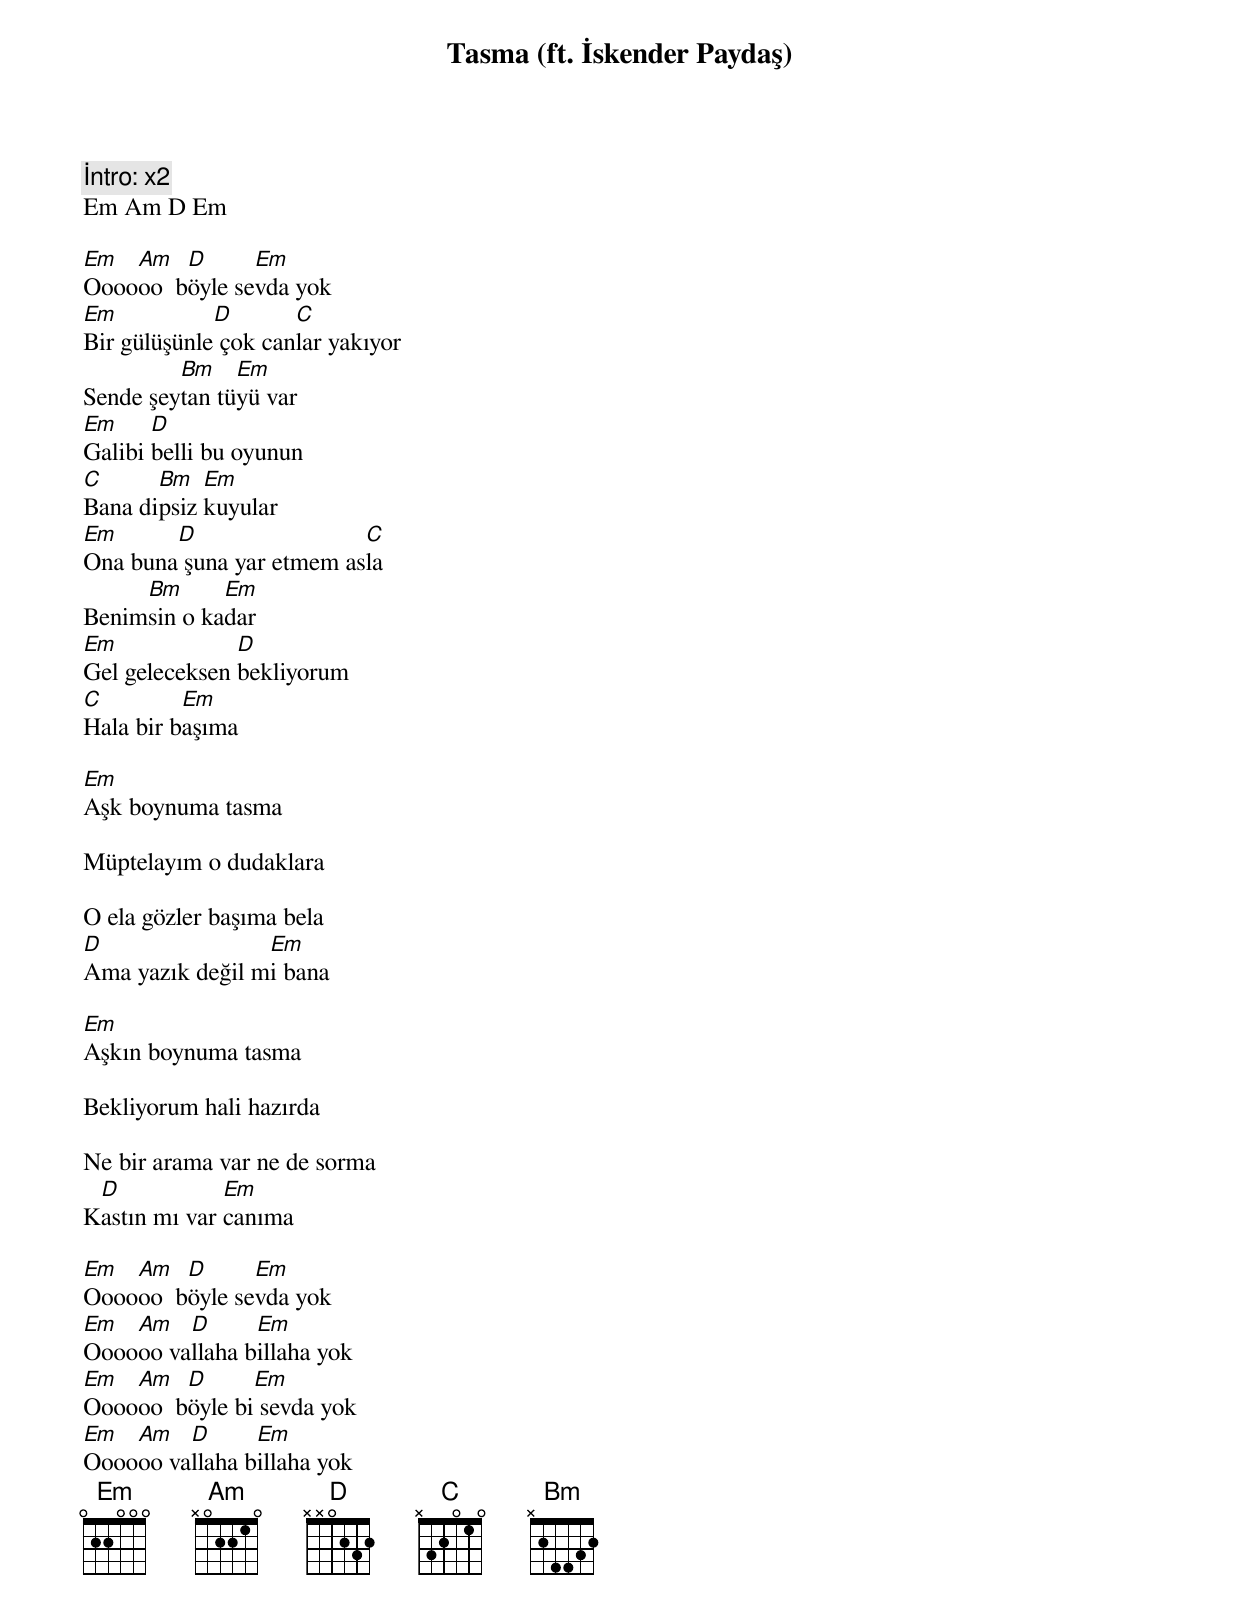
{title: Tasma (ft. İskender Paydaş)}
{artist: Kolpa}

İntro: x2
Em Am D Em

Em  Am   D      Em
Oooooo  böyle sevda yok
Em           D       C
Bir gülüşünle çok canlar yakıyor
         Bm    Em
Sende şeytan tüyü var
Em     D
Galibi belli bu oyunun
C      Bm   Em
Bana dipsiz kuyular
Em      D                 C
Ona buna şuna yar etmem asla
     Bm      Em
Benimsin o kadar
Em             D
Gel geleceksen bekliyorum
C         Em
Hala bir başıma

Em
Aşk boynuma tasma

Müptelayım o dudaklara

O ela gözler başıma bela
D                Em
Ama yazık değil mi bana

Em
Aşkın boynuma tasma

Bekliyorum hali hazırda

Ne bir arama var ne de sorma
 D            Em
Kastın mı var canıma

Em  Am   D      Em
Oooooo  böyle sevda yok
Em  Am   D      Em
Oooooo vallaha billaha yok
Em  Am   D      Em
Oooooo  böyle bi sevda yok
Em  Am   D      Em
Oooooo vallaha billaha yok
